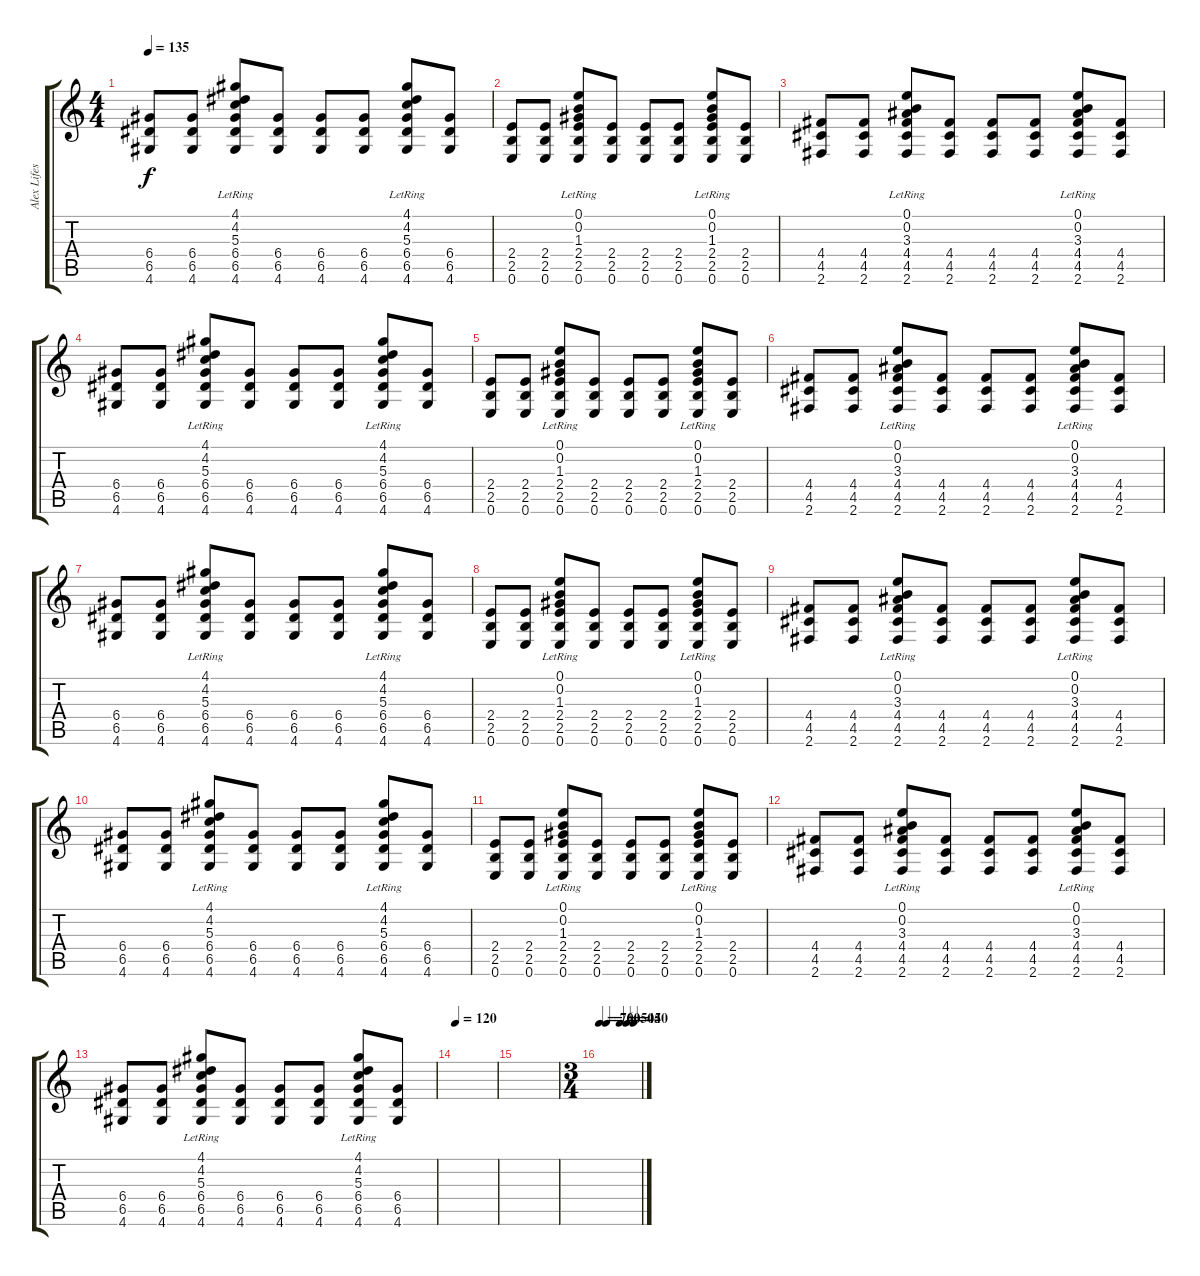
\track ("Alex Lifeson" "Alex Lifes") {instrument electricguitarclean}
\staff {score tabs}
\tuning (E4 B3 G3 D3 A2 E2) {hide}
\ts (4 4)
\tempo 135
\clef g2
\ks c
(6.4 6.5 4.6).8{dy f} (6.4 6.5 4.6).8 (4.1{lr} 4.2{lr} 5.3{lr} 6.4 6.5 4.6).8 (6.4 6.5 4.6).8 (6.4 6.5 4.6).8 (6.4 6.5 4.6).8 (4.1{lr} 4.2{lr} 5.3{lr} 6.4 6.5 4.6).8 (6.4 6.5 4.6).8 |
(2.4 2.5 0.6).8 (2.4 2.5 0.6).8 (0.1{lr} 0.2{lr} 1.3{lr} 2.4 2.5 0.6).8 (2.4 2.5 0.6).8 (2.4 2.5 0.6).8 (2.4 2.5 0.6).8 (0.1{lr} 0.2{lr} 1.3{lr} 2.4 2.5 0.6).8 (2.4 2.5 0.6).8 |
(4.4 4.5 2.6).8 (4.4 4.5 2.6).8 (0.1{lr} 0.2{lr} 3.3{lr} 4.4 4.5 2.6).8 (4.4 4.5 2.6).8 (4.4 4.5 2.6).8 (4.4 4.5 2.6).8 (0.1{lr} 0.2{lr} 3.3{lr} 4.4 4.5 2.6).8 (4.4 4.5 2.6).8 |
(6.4 6.5 4.6).8 (6.4 6.5 4.6).8 (4.1{lr} 4.2{lr} 5.3{lr} 6.4 6.5 4.6).8 (6.4 6.5 4.6).8 (6.4 6.5 4.6).8 (6.4 6.5 4.6).8 (4.1{lr} 4.2{lr} 5.3{lr} 6.4 6.5 4.6).8 (6.4 6.5 4.6).8 |
(2.4 2.5 0.6).8 (2.4 2.5 0.6).8 (0.1{lr} 0.2{lr} 1.3{lr} 2.4 2.5 0.6).8 (2.4 2.5 0.6).8 (2.4 2.5 0.6).8 (2.4 2.5 0.6).8 (0.1{lr} 0.2{lr} 1.3{lr} 2.4 2.5 0.6).8 (2.4 2.5 0.6).8 |
(4.4 4.5 2.6).8 (4.4 4.5 2.6).8 (0.1{lr} 0.2{lr} 3.3{lr} 4.4 4.5 2.6).8 (4.4 4.5 2.6).8 (4.4 4.5 2.6).8 (4.4 4.5 2.6).8 (0.1{lr} 0.2{lr} 3.3{lr} 4.4 4.5 2.6).8 (4.4 4.5 2.6).8 |
(6.4 6.5 4.6).8 (6.4 6.5 4.6).8 (4.1{lr} 4.2{lr} 5.3{lr} 6.4 6.5 4.6).8 (6.4 6.5 4.6).8 (6.4 6.5 4.6).8 (6.4 6.5 4.6).8 (4.1{lr} 4.2{lr} 5.3{lr} 6.4 6.5 4.6).8 (6.4 6.5 4.6).8 |
(2.4 2.5 0.6).8 (2.4 2.5 0.6).8 (0.1{lr} 0.2{lr} 1.3{lr} 2.4 2.5 0.6).8 (2.4 2.5 0.6).8 (2.4 2.5 0.6).8 (2.4 2.5 0.6).8 (0.1{lr} 0.2{lr} 1.3{lr} 2.4 2.5 0.6).8 (2.4 2.5 0.6).8 |
(4.4 4.5 2.6).8 (4.4 4.5 2.6).8 (0.1{lr} 0.2{lr} 3.3{lr} 4.4 4.5 2.6).8 (4.4 4.5 2.6).8 (4.4 4.5 2.6).8 (4.4 4.5 2.6).8 (0.1{lr} 0.2{lr} 3.3{lr} 4.4 4.5 2.6).8 (4.4 4.5 2.6).8 |
(6.4 6.5 4.6).8 (6.4 6.5 4.6).8 (4.1{lr} 4.2{lr} 5.3{lr} 6.4 6.5 4.6).8 (6.4 6.5 4.6).8 (6.4 6.5 4.6).8 (6.4 6.5 4.6).8 (4.1{lr} 4.2{lr} 5.3{lr} 6.4 6.5 4.6).8 (6.4 6.5 4.6).8 |
(2.4 2.5 0.6).8 (2.4 2.5 0.6).8 (0.1{lr} 0.2{lr} 1.3{lr} 2.4 2.5 0.6).8 (2.4 2.5 0.6).8 (2.4 2.5 0.6).8 (2.4 2.5 0.6).8 (0.1{lr} 0.2{lr} 1.3{lr} 2.4 2.5 0.6).8 (2.4 2.5 0.6).8 |
(4.4 4.5 2.6).8 (4.4 4.5 2.6).8 (0.1{lr} 0.2{lr} 3.3{lr} 4.4 4.5 2.6).8 (4.4 4.5 2.6).8 (4.4 4.5 2.6).8 (4.4 4.5 2.6).8 (0.1{lr} 0.2{lr} 3.3{lr} 4.4 4.5 2.6).8 (4.4 4.5 2.6).8 |
(6.4 6.5 4.6).8 (6.4 6.5 4.6).8 (4.1{lr} 4.2{lr} 5.3{lr} 6.4 6.5 4.6).8 (6.4 6.5 4.6).8 (6.4 6.5 4.6).8 (6.4 6.5 4.6).8 (4.1{lr} 4.2{lr} 5.3{lr} 6.4 6.5 4.6).8 (6.4 6.5 4.6).8 |
\tempo 120
|
|
\ts (3 4)
\tempo 70
\tempo (60 0.16666666666666666)
\tempo (50 0.5)
\tempo (45 0.6666666666666666)
\tempo (40 0.8333333333333334)
